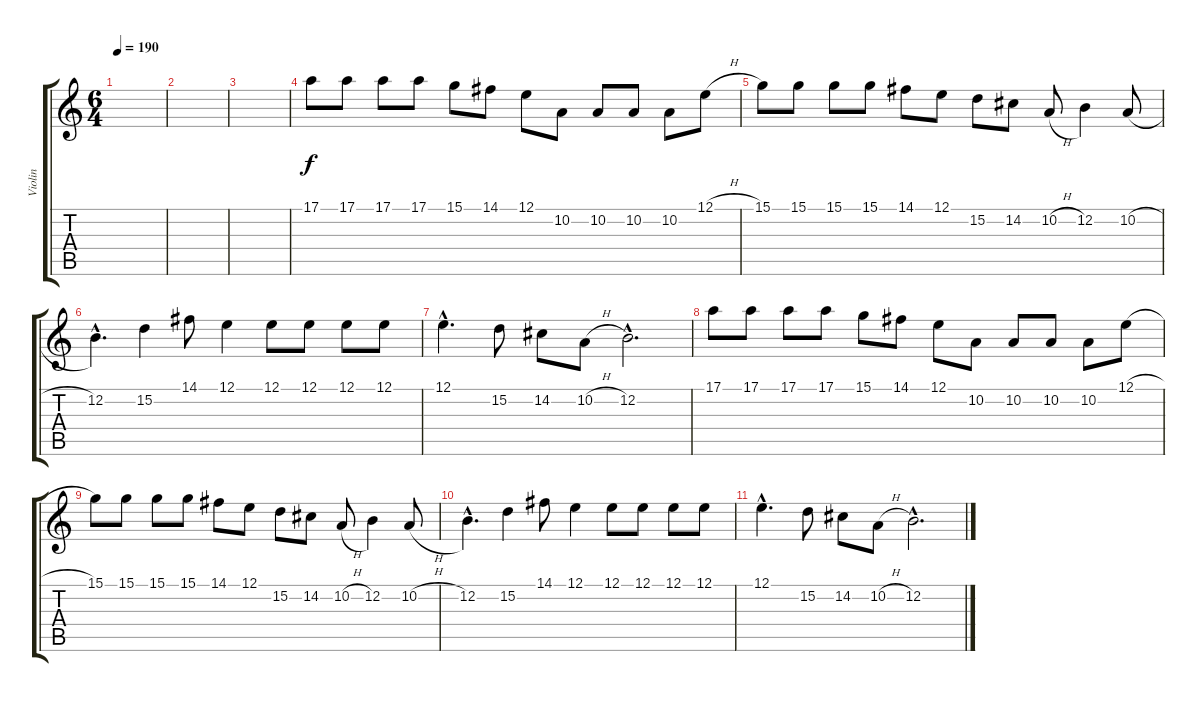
\track ("Violin" "Violin") {instrument violin}
\staff {score tabs}
\tuning (E4 B3 G3 D3 A2 E2) {hide}
\ts (6 4)
\tempo 190
\clef g2
\ks c
|
|
|
17.1.8 17.1.8 17.1.8 17.1.8 15.1.8 14.1.8 12.1.8 10.2.8 10.2.8 10.2.8 10.2.8 12.1{h}.8 |
15.1.8 15.1.8 15.1.8 15.1.8 14.1.8 12.1.8 15.2.8 14.2.8 10.2{h}.8 12.2.4 10.2{h}.8 |
12.2{hac}.4{d} 15.2.4 14.1.8 12.1.4 12.1.8 12.1.8 12.1.8 12.1.8 |
12.1{hac}.4{d} 15.2.8 14.2.8 10.2{h}.8 12.2{hac}.2{d} |
17.1.8 17.1.8 17.1.8 17.1.8 15.1.8 14.1.8 12.1.8 10.2.8 10.2.8 10.2.8 10.2.8 12.1{h}.8 |
15.1.8 15.1.8 15.1.8 15.1.8 14.1.8 12.1.8 15.2.8 14.2.8 10.2{h}.8 12.2.4 10.2{h}.8 |
12.2{hac}.4{d} 15.2.4 14.1.8 12.1.4 12.1.8 12.1.8 12.1.8 12.1.8 |
12.1{hac}.4{d} 15.2.8 14.2.8 10.2{h}.8 12.2{hac}.2{d}
